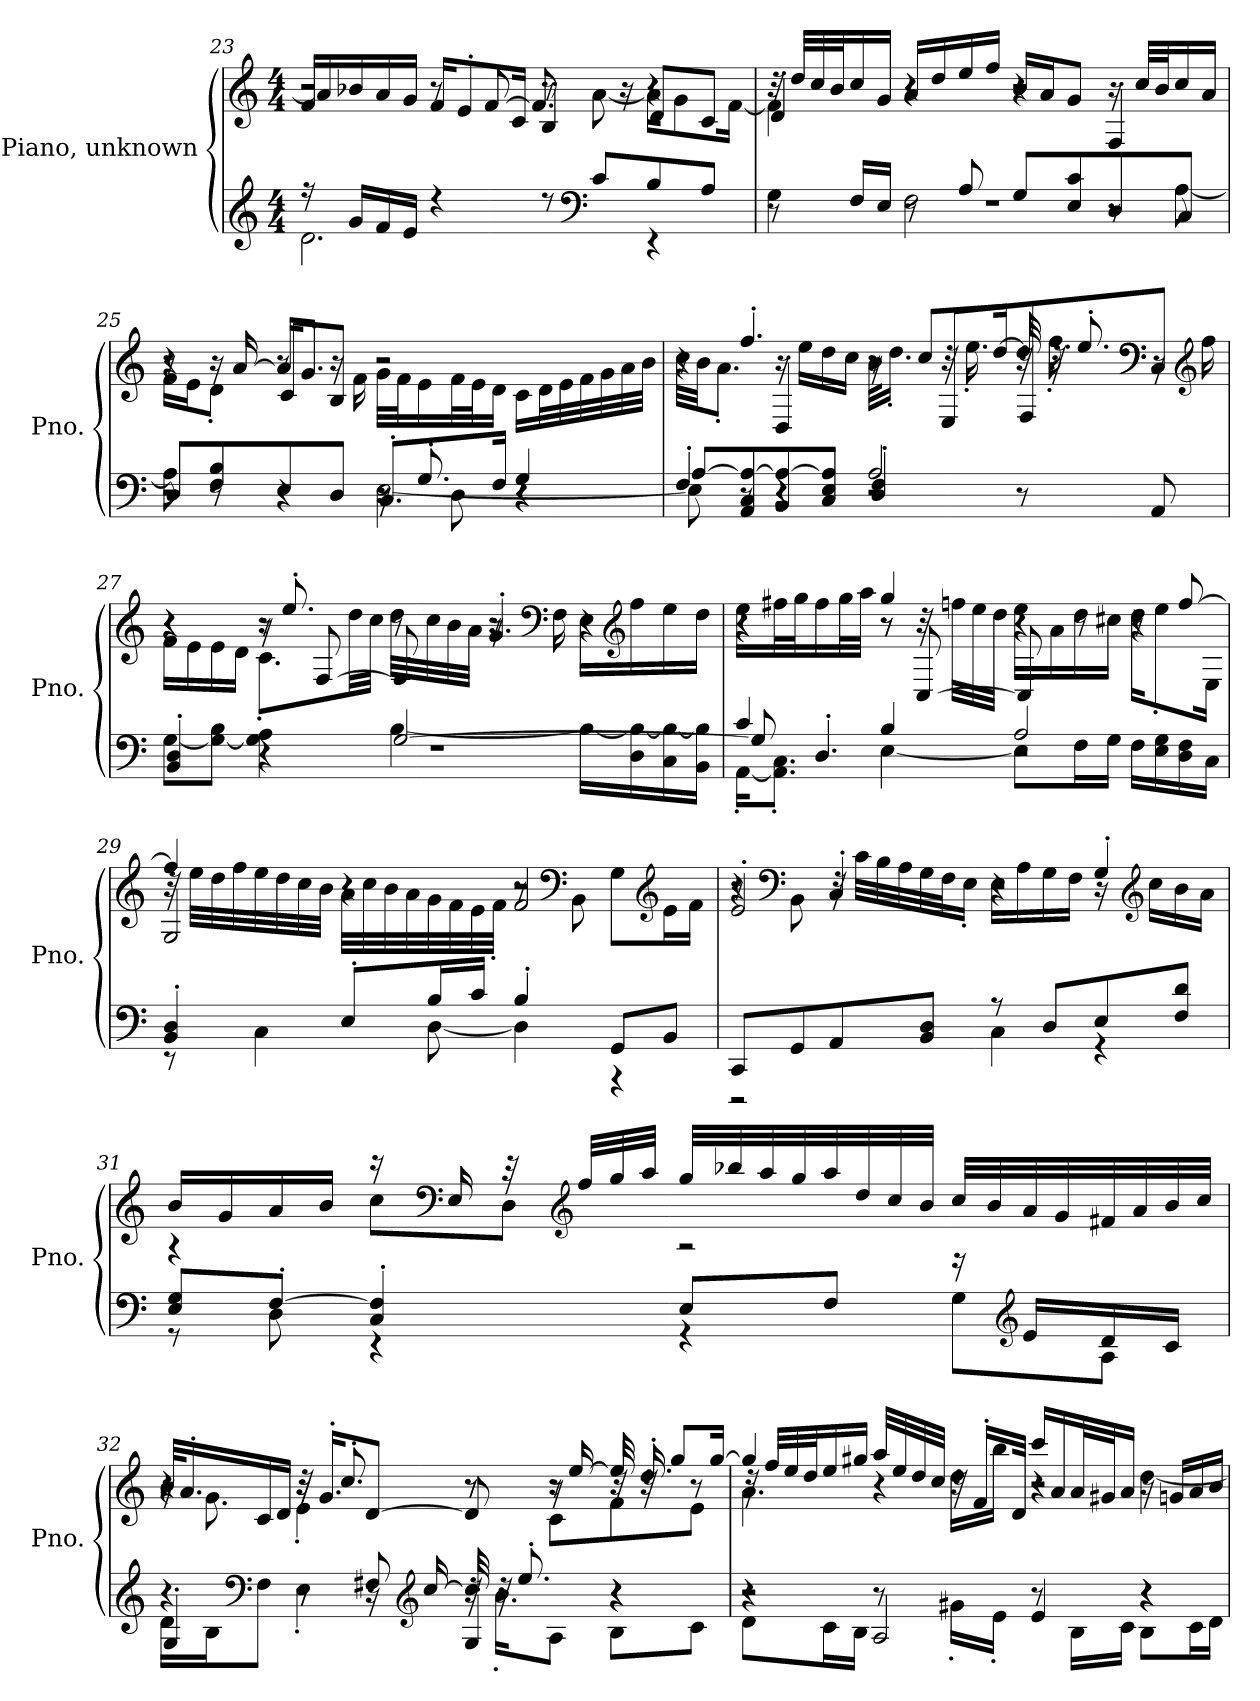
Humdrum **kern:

**kern	**kern
*part1	*part1
*staff2	*staff1
*I"Piano, unknown	*
*I'Pno.	*
*clefG2	*clefG2
*k[]	*k[]
*M4/4	*M4/4
=23	=23
*^	*^
*	*	*	*^
16r	2.d\	16f/LL	2r	4a/]
16g/LL	.	16b-X/	.	.
16f/	.	16a/	.	.
16e/JJ	.	16g/JJ	.	.
4r	.	16f/KL	.	8r
.	.	8e'/	.	.
.	.	.	.	[8f/
.	.	16c/Jk	.	.
8r	.	4B'/	8r	8.f/]
*clefF4	*	*	*	*
8c/L	.	.	[8a\	.
.	.	.	.	16r
8B/	4r	4r	16a\KL]	8d/L
.	.	.	8g\	.
8A/J	.	.	.	8c/J
.	.	.	[16f\Jk	.
!!LO:LB:g=z	!!	!!
=24	=24	=24	=24	=24
*	*^	*	*	*
1r	4G\	8r	32r	4f\]	4d'/
.	.	.	32dd/LLL	.	.
.	.	.	32cc/	.	.
.	.	.	32b/J	.	.
.	.	16F/LL	16cc/	.	.
.	.	16E/JJ	16g/JJ	.	.
.	2F\	8r	16a/LL	4r	4r
.	.	.	16dd/	.	.
.	.	8A/	16ee/	.	.
.	.	.	16ff/JJ	.	.
.	.	8G/L	16b/LL	2r	4r
.	.	.	16a/J	.	.
.	.	8E/ 8c/	8g/J	.	.
.	8r	8D/	16r	.	4F'/
.	.	.	32cc/LLL	.	.
.	.	.	32b/J	.	.
.	[8A\	8C/J	16cc/	.	.
.	.	.	16a/JJ	.	.
=25	=25	=25	=25	=25	=25
*	*	*^	*	*	*
2r	8A\]	8D/L	2r	8r	16f\LL	4r
.	.	.	.	.	16e\J	.
.	8r	8F/ 8B/	.	16r	8d'\J	.
.	.	.	.	[16a/	.	.
.	4r	8E/	.	16a/KL]	8r	8c/L
.	.	.	.	8.g'/J	.	.
.	.	8D/J	.	.	16r	8B/J
.	.	.	.	.	16f\	.
16r	[2E\	8.C'/L	8r	2r	32g\LLL	2r
.	.	.	.	.	32f\J	.
8.G'/	.	.	.	.	16e\	.
.	.	.	8D\	.	32f\L	.
.	.	.	.	.	32e\J	.
.	.	16F/Jk	.	.	16d\JJ	.
4r	.	4G/	4r	.	16c\LL	.
.	.	.	.	.	32d\L	.
.	.	.	.	.	32e\	.
.	.	.	.	.	32f\	.
.	.	.	.	.	32g\	.
.	.	.	.	.	32a\	.
.	.	.	.	.	32b\JJJ	.
*	*	*v	*v	*	*	*
!!LO:LB:g=z	!!	!!
=26	=26	=26	=26	=26	=26
4F'/	8E\]	[8A/L	8r	32cc\LLL	4r
.	.	.	.	32b\JJ	.
.	.	.	.	8.a'\J	.
.	8r	8AA/ 8C/ 8A/_	4.ff'/	.	.
4r	4r	8BB/ 8A/_	.	16r	4D'/
.	.	.	.	16ee\LL	.
.	.	8C/ 8E/ 8A/]J	.	16dd\	.
.	.	.	.	16cc\JJ	.
2A/	2r	4D/' 4F/'	16r	32b\KLL	8r
.	.	.	.	16.dd'\JJ	.
.	.	.	8cc/L	.	.
.	.	.	.	32r	8E/L
.	.	.	.	16.ee'\	.
.	.	.	[16dd/Jk	.	.
.	.	8r	32dd/]	32r	8F/
.	.	.	32r	16.ff'\	.
.	.	.	8.ee'/	.	.
*	*	*	*clefF4	*	*
.	.	8AA/	.	16r	8C/J
*	*	*	*clefG2	*	*
.	.	.	.	16ff\	.
!!LO:LB:g=z	!!	!!
=27	=27	=27	=27	=27	=27
1r	[8G\L	4BB/' 4D/'	4r	16f\LL	4r
.	.	.	.	16e\	.
.	8G\_ 8B\J	.	.	16e\	.
.	.	.	.	16d\JJ	.
.	4G\] 4A\	4r	16r	8.c'\L	8r
.	.	.	8.ee'/	.	.
.	.	.	.	.	[8F/
.	.	.	.	32dd\LL	.
.	.	.	.	32cc\JJJ	.
.	[4B\	[2G/	8r	32dd\LLL	8F/]
.	.	.	.	32cc\	.
.	.	.	.	32b\	.
.	.	.	.	32a\JJJ	.
.	.	.	4.g'/	16r	8r
*	*	*	*clefF4	*	*
.	.	.	.	16F\	.
.	16B\LL_	.	.	16E\LL	4r
*	*	*	*clefG2	*	*
.	16D\ 16B\_	.	.	16ff\	.
.	16C\ 16B\_	.	.	16ee\	.
.	16BB\ 16B\]JJ	.	.	16dd\JJ	.
!!LO:LB:g=z	!!	!!
=28	=28	=28	=28	=28	=28
4c/	[16AA'\KL	8G/]	4r	16ee\LL	4r
.	8.AA\]' 8.C\'J	.	.	32ff#X\L	.
.	.	.	.	32gg\J	.
.	.	4.D'/	.	16ff#\	.
.	.	.	.	32gg\L	.
.	.	.	.	32aa\JJJ	.
4B/	[4E\	.	4gg/	8r	8r
.	.	.	.	32r	[8C/
.	.	.	.	32ffn\LLL	.
.	.	.	.	32ee\	.
.	.	.	.	32dd\JJJ	.
2A/	8E\L]	2r	4r	16ee\LL	8C/]
.	.	.	.	16a\	.
.	16F\L	.	.	16dd\	8r
.	16G\JJ	.	.	16cc#X\JJ	.
.	16F\LL	.	8r	16dd\KL	4r
.	16E\ 16G\	.	.	8ee'\	.
.	16D\ 16F\	.	[8ff/	.	.
.	16C\JJ	.	.	16E\Jk	.
*	*v	*v	*	*	*
=29	=29	=29	=29	=29
4BB/' 4D/'	8r	4ff/]	32r	2G/
.	.	.	32ee\LLL	.
.	.	.	32dd\	.
.	.	.	32ff\	.
.	4C\	.	32ee\	.
.	.	.	32dd\	.
.	.	.	32cc\	.
.	.	.	32b\JJJ	.
8E'/L	.	4r	32a\LLL	.
.	.	.	32cc\	.
.	.	.	32b\	.
.	.	.	32a\	.
16B/L	[8D\	.	32g\	.
.	.	.	32f\	.
16c/JJ	.	.	32e\	.
.	.	.	32f'\JJJ	.
4B'/	4D\]	2r	8r	2f/
*	*	*clefF4	*	*
.	.	.	8BB\	.
8GG/L	4r	.	8G\L	.
*	*	*clefG2	*	*
8BB/J	.	.	16e\L	.
.	.	.	16f\JJ	.
!!LO:LB:g=z	!!	!!
=30	=30	=30	=30	=30
8CC/L	2r	2e'/	8r	4r
*	*	*clefF4	*	*
8GG/	.	.	8BB\	.
8AA/	.	.	32r	4C'/
.	.	.	32c\LLL	.
.	.	.	32B\	.
.	.	.	32A\	.
8BB/ 8D/J	.	.	32G\	.
.	.	.	32F\J	.
.	.	.	16E'\JJ	.
8r	4C\	2r	16E\LL	4r
.	.	.	16A\	.
8D/L	.	.	16G\	.
.	.	.	16F\JJ	.
8E/	4r	.	16r	4G'/
*	*	*clefG2	*	*
.	.	.	16cc\LL	.
8F/ 8d/J	.	.	16b\	.
.	.	.	16a\JJ	.
*	*	*	*v	*v
!!LO:PB:g=z
=31	=31	=31	=31
8E/ 8G/L	8r	16b/LL	4r
.	.	16g/	.
[8F'/J	8D\	16a/	.
.	.	16b/JJ	.
4C/' 4F/]'	4r	16r	8cc\L
*	*	*clefF4	*
.	.	16E/	.
.	.	32r	8D\J
*	*	*clefG2	*
.	.	32ff/LLL	.
.	.	32gg/	.
.	.	32aa/JJJ	.
8E/L	4r	32gg/LLL	2r
.	.	32bb-X/	.
.	.	32aa/	.
.	.	32gg/	.
8F/J	.	32aa/	.
.	.	32dd/	.
.	.	32cc/	.
.	.	32b/JJJ	.
16r	8G\L	32cc/LLL	.
.	.	32b/	.
*clefG2	*	*	*
16e/LL	.	32a/	.
.	.	32g/	.
16d/	8A\J	32f#X/	.
.	.	32a/	.
16c/JJ	.	32b/	.
.	.	32cc/JJJ	.
!!LO:LB:g=z
=32	=32	=32	=32
*	*^	*	*^
4r	16d\LL	4G'/	32b/KLL	16r	4r
.	.	.	16.a'/	.	.
.	16B\J	.	.	8.g\	.
*clefF4	*	*	*	*	*
.	8F\J	.	16c/	.	.
.	.	.	16d/JJ	.	.
8r	4E'\	8r	32r	4e'\	16r
.	.	.	16.g'/KL	.	.
.	.	.	.	.	8.cc'/
16r	.	8F#X/	[8d/J	.	.
*clefG2	*	*	*	*	*
[16cc/	.	.	.	.	.
32cc/]	32r	4G'/	8d/]	8r	8r
32r	16.b'\KL	.	.	.	.
8.ee'/	.	.	.	.	.
.	8A\J	.	8r	8c\L	16r
.	.	.	.	.	[16ee/
4r	8B\L	4r	32r	8f\	32ee/]
.	.	.	16.dd'/	.	32r
.	.	.	.	.	8gg/L
.	8c\J	.	8r	8e\J	.
.	.	.	.	.	[16gg/Jk
!!LO:LB:g=z	!!	!!
=33	=33	=33	=33	=33	=33
2r	8d\L	4r	32r	4.a\	4gg/]
.	.	.	32ff/LLL	.	.
.	.	.	32ee/	.	.
.	.	.	32dd/J	.	.
.	16c\L	.	16ee/	.	.
.	16B\JJ	.	16gg#X/JJ	.	.
.	8r	2A/	32aa/LLL	.	4r
.	.	.	32ee/	.	.
.	.	.	32dd/	.	.
.	.	.	32cc/JJJ	.	.
.	16g#X'\LL	.	32r	16dd\LL	.
.	.	.	16f'/LL	.	.
.	16e'\JJ	.	.	16bb\JJ	.
.	.	.	32d/JJk	.	.
4e/	8r	.	16ccc/LL	4r	2r
.	.	.	16a/	.	.
.	16B\LL	.	32a/L	.	.
.	.	.	32g#X/J	.	.
.	16c\JJ	.	16a/JJ	.	.
4r	8B\L	4r	16r	[4dd\	.
.	.	.	16gn/LL	.	.
.	16c\L	.	16a/	.	.
.	16d\JJ	.	16b/JJ	.	.
*v	*v	*v	*	*	*
*	*v	*v	*v
=	=
*-	*-
